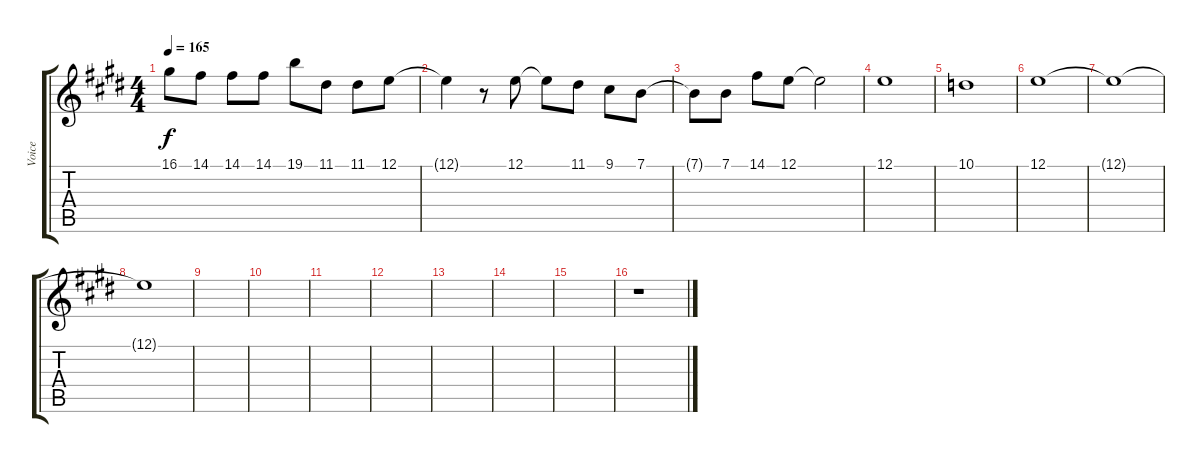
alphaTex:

\track ("Voice" "Voice") {instrument altosax}
\staff {score tabs}
\tuning (E4 B3 G3 D3 A2 E2) {hide}
\ts (4 4)
\tempo 165
\clef g2
\ks e
16.1.8{dy f} 14.1.8 14.1.8 14.1.8 19.1.8 11.1.8 11.1.8 12.1.8 |
12.1{t}.4 r.8 12.1.8 12.1{t}.8 11.1.8 9.1.8 7.1.8 |
7.1{t}.8 7.1.8 14.1.8 12.1.8 12.1{t}.2 |
12.1.1 |
10.1.1 |
12.1.1{volume 0} |
12.1{t}.1 |
12.1{t}.1 |
|
|
|
|
|
|
|
r.1
